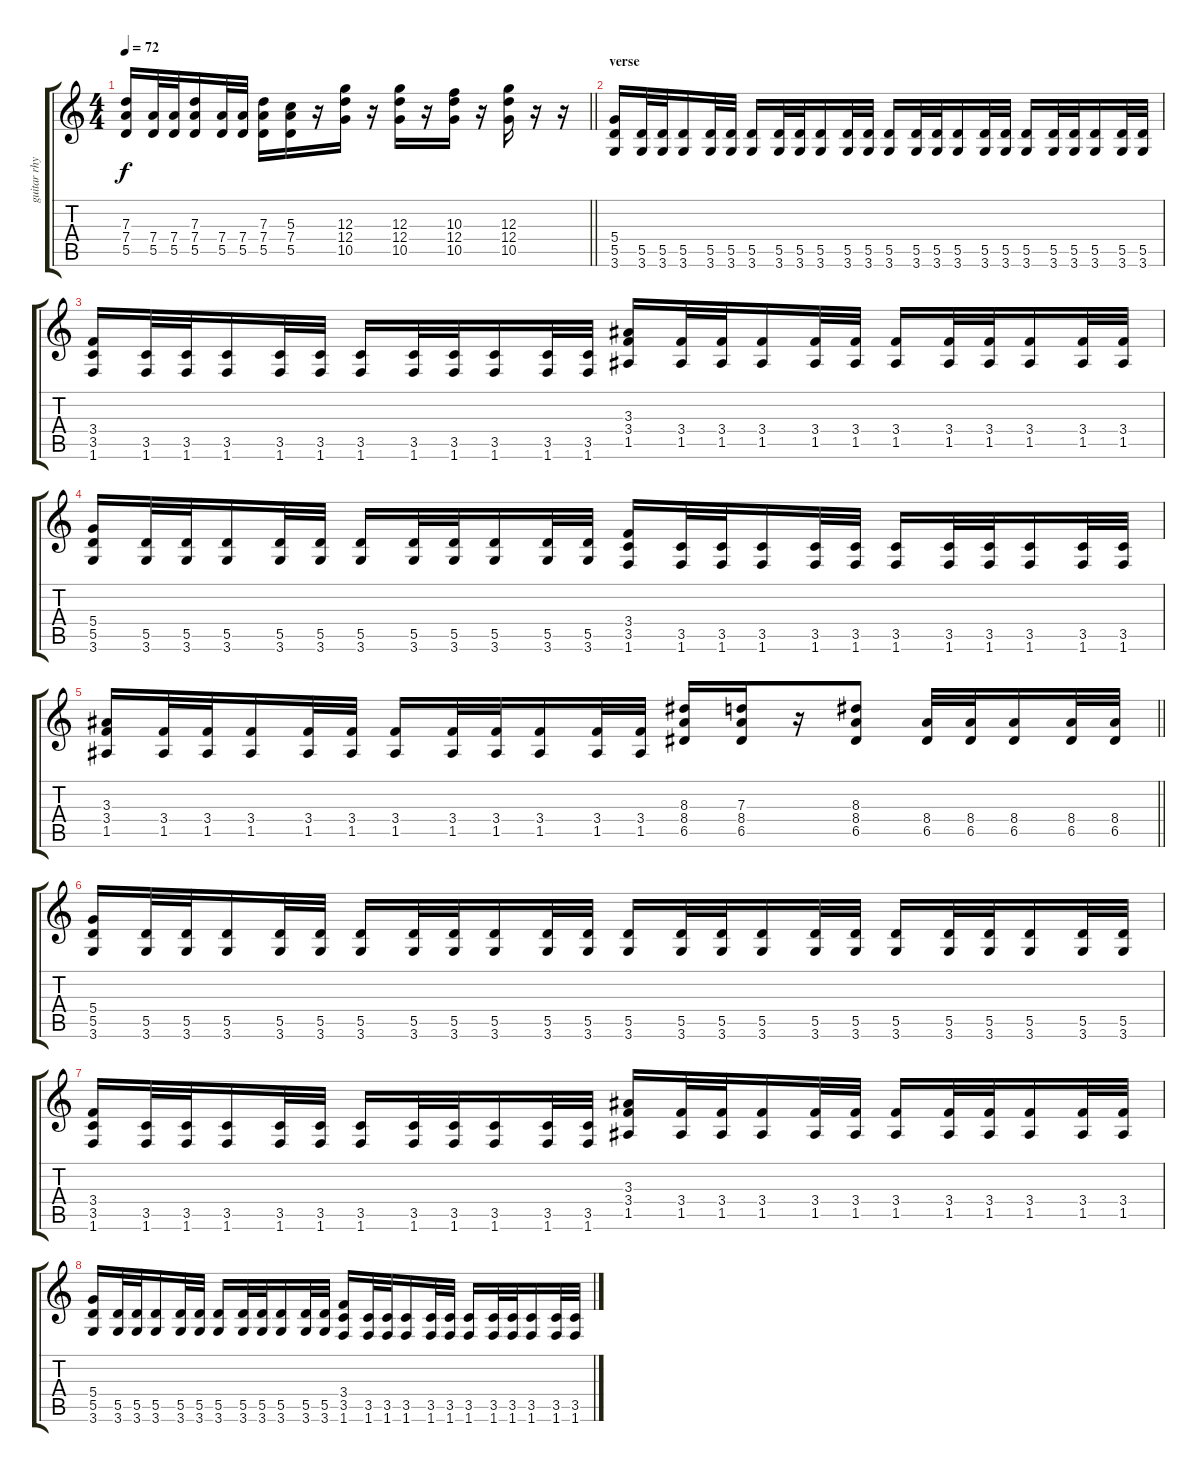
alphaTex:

\track ("guitar rhythm" "guitar rhy") {instrument distortionguitar}
\staff {score tabs}
\tuning (E4 B3 G3 D3 A2 E2) {hide}
\ts (4 4)
\tempo 72
\clef g2
\barLineRight lightlight
\ks c
(7.3 7.4 5.5).16{dy f} (7.4 5.5).32 (7.4 5.5).32 (7.3 7.4 5.5).16 (7.4 5.5).32 (7.4 5.5).32 (7.3 7.4 5.5).16 (5.3 7.4 5.5).16 r.16 (12.3 12.4 10.5).16 r.16 (12.3 12.4 10.5).16 r.16 (10.3 12.4 10.5).16 r.16 (12.3 12.4 10.5).16 r.16 r.16 |
\section ("" "verse")
(5.4 5.5 3.6).16 (5.5 3.6).32 (5.5 3.6).32 (5.5 3.6).16 (5.5 3.6).32 (5.5 3.6).32 (5.5 3.6).16 (5.5 3.6).32 (5.5 3.6).32 (5.5 3.6).16 (5.5 3.6).32 (5.5 3.6).32 (5.5 3.6).16 (5.5 3.6).32 (5.5 3.6).32 (5.5 3.6).16 (5.5 3.6).32 (5.5 3.6).32 (5.5 3.6).16 (5.5 3.6).32 (5.5 3.6).32 (5.5 3.6).16 (5.5 3.6).32 (5.5 3.6).32 |
(3.4 3.5 1.6).16 (3.5 1.6).32 (3.5 1.6).32 (3.5 1.6).16 (3.5 1.6).32 (3.5 1.6).32 (3.5 1.6).16 (3.5 1.6).32 (3.5 1.6).32 (3.5 1.6).16 (3.5 1.6).32 (3.5 1.6).32 (3.3 3.4 1.5).16 (3.4 1.5).32 (3.4 1.5).32 (3.4 1.5).16 (3.4 1.5).32 (3.4 1.5).32 (3.4 1.5).16 (3.4 1.5).32 (3.4 1.5).32 (3.4 1.5).16 (3.4 1.5).32 (3.4 1.5).32 |
(5.4 5.5 3.6).16 (5.5 3.6).32 (5.5 3.6).32 (5.5 3.6).16 (5.5 3.6).32 (5.5 3.6).32 (5.5 3.6).16 (5.5 3.6).32 (5.5 3.6).32 (5.5 3.6).16 (5.5 3.6).32 (5.5 3.6).32 (3.4 3.5 1.6).16 (3.5 1.6).32 (3.5 1.6).32 (3.5 1.6).16 (3.5 1.6).32 (3.5 1.6).32 (3.5 1.6).16 (3.5 1.6).32 (3.5 1.6).32 (3.5 1.6).16 (3.5 1.6).32 (3.5 1.6).32 |
\barLineRight lightlight
(3.3 3.4 1.5).16 (3.4 1.5).32 (3.4 1.5).32 (3.4 1.5).16 (3.4 1.5).32 (3.4 1.5).32 (3.4 1.5).16 (3.4 1.5).32 (3.4 1.5).32 (3.4 1.5).16 (3.4 1.5).32 (3.4 1.5).32 (8.3 8.4 6.5).16 (7.3 8.4 6.5).16 r.16 (8.3 8.4 6.5).8 (8.4 6.5).32 (8.4 6.5).32 (8.4 6.5).16 (8.4 6.5).32 (8.4 6.5).32 |
\section ("" "")
(5.4 5.5 3.6).16 (5.5 3.6).32 (5.5 3.6).32 (5.5 3.6).16 (5.5 3.6).32 (5.5 3.6).32 (5.5 3.6).16 (5.5 3.6).32 (5.5 3.6).32 (5.5 3.6).16 (5.5 3.6).32 (5.5 3.6).32 (5.5 3.6).16 (5.5 3.6).32 (5.5 3.6).32 (5.5 3.6).16 (5.5 3.6).32 (5.5 3.6).32 (5.5 3.6).16 (5.5 3.6).32 (5.5 3.6).32 (5.5 3.6).16 (5.5 3.6).32 (5.5 3.6).32 |
(3.4 3.5 1.6).16 (3.5 1.6).32 (3.5 1.6).32 (3.5 1.6).16 (3.5 1.6).32 (3.5 1.6).32 (3.5 1.6).16 (3.5 1.6).32 (3.5 1.6).32 (3.5 1.6).16 (3.5 1.6).32 (3.5 1.6).32 (3.3 3.4 1.5).16 (3.4 1.5).32 (3.4 1.5).32 (3.4 1.5).16 (3.4 1.5).32 (3.4 1.5).32 (3.4 1.5).16 (3.4 1.5).32 (3.4 1.5).32 (3.4 1.5).16 (3.4 1.5).32 (3.4 1.5).32 |
(5.4 5.5 3.6).16 (5.5 3.6).32 (5.5 3.6).32 (5.5 3.6).16 (5.5 3.6).32 (5.5 3.6).32 (5.5 3.6).16 (5.5 3.6).32 (5.5 3.6).32 (5.5 3.6).16 (5.5 3.6).32 (5.5 3.6).32 (3.4 3.5 1.6).16 (3.5 1.6).32 (3.5 1.6).32 (3.5 1.6).16 (3.5 1.6).32 (3.5 1.6).32 (3.5 1.6).16 (3.5 1.6).32 (3.5 1.6).32 (3.5 1.6).16 (3.5 1.6).32 (3.5 1.6).32
